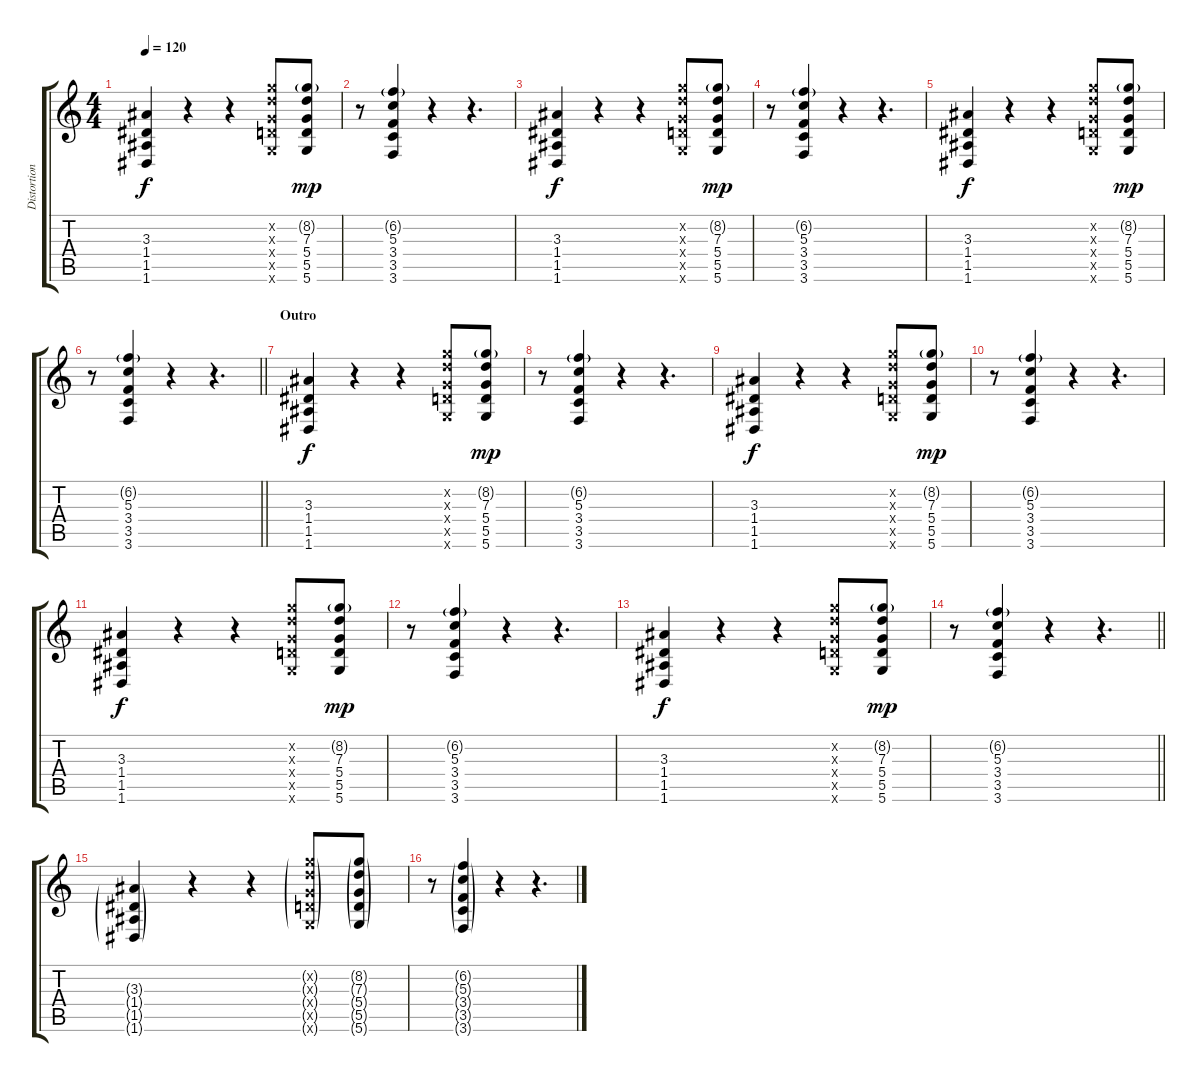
\track ("Distortion Guitar" "Distortion") {instrument distortionguitar}
\staff {score tabs}
\tuning (E4 B3 G3 D3 A2 D2) {hide}
\ts (4 4)
\tempo 120
\clef g2
\ks c
(3.3 1.4 1.5 1.6).4{dy f} r.4 r.4 (8.2{x} 7.3{x} 5.4{x} 5.5{x} 5.6{x}).8 (8.2{g} 7.3 5.4 5.5 5.6).8{dy mp} |
r.8 (6.2{g} 5.3 3.4 3.5 3.6).4 r.4 r.4{d} |
(3.3 1.4 1.5 1.6).4{dy f} r.4 r.4 (8.2{x} 7.3{x} 5.4{x} 5.5{x} 5.6{x}).8 (8.2{g} 7.3 5.4 5.5 5.6).8{dy mp} |
r.8 (6.2{g} 5.3 3.4 3.5 3.6).4 r.4 r.4{d} |
(3.3 1.4 1.5 1.6).4{dy f} r.4 r.4 (8.2{x} 7.3{x} 5.4{x} 5.5{x} 5.6{x}).8 (8.2{g} 7.3 5.4 5.5 5.6).8{dy mp} |
\barLineRight lightlight
r.8 (6.2{g} 5.3 3.4 3.5 3.6).4 r.4 r.4{d} |
\section ("" "Outro")
(3.3 1.4 1.5 1.6).4{dy f} r.4 r.4 (8.2{x} 7.3{x} 5.4{x} 5.5{x} 5.6{x}).8 (8.2{g} 7.3 5.4 5.5 5.6).8{dy mp} |
r.8 (6.2{g} 5.3 3.4 3.5 3.6).4 r.4 r.4{d} |
(3.3 1.4 1.5 1.6).4{dy f} r.4 r.4 (8.2{x} 7.3{x} 5.4{x} 5.5{x} 5.6{x}).8 (8.2{g} 7.3 5.4 5.5 5.6).8{dy mp} |
r.8 (6.2{g} 5.3 3.4 3.5 3.6).4 r.4 r.4{d} |
(3.3 1.4 1.5 1.6).4{dy f} r.4 r.4 (8.2{x} 7.3{x} 5.4{x} 5.5{x} 5.6{x}).8 (8.2{g} 7.3 5.4 5.5 5.6).8{dy mp} |
r.8 (6.2{g} 5.3 3.4 3.5 3.6).4 r.4 r.4{d} |
(3.3 1.4 1.5 1.6).4{dy f} r.4 r.4 (8.2{x} 7.3{x} 5.4{x} 5.5{x} 5.6{x}).8 (8.2{g} 7.3 5.4 5.5 5.6).8{dy mp} |
\barLineRight lightlight
r.8 (6.2{g} 5.3 3.4 3.5 3.6).4 r.4 r.4{d} |
(3.3{g} 1.4{g} 1.5{g} 1.6{g}).4{volume 8 instrument overdrivenguitar} r.4 r.4 (8.2{g x} 7.3{g x} 5.4{g x} 5.5{g x} 5.6{g x}).8 (8.2{g} 7.3{g} 5.4{g} 5.5{g} 5.6{g}).8 |
r.8 (6.2{g} 5.3{g} 3.4{g} 3.5{g} 3.6{g}).4 r.4 r.4{d}
